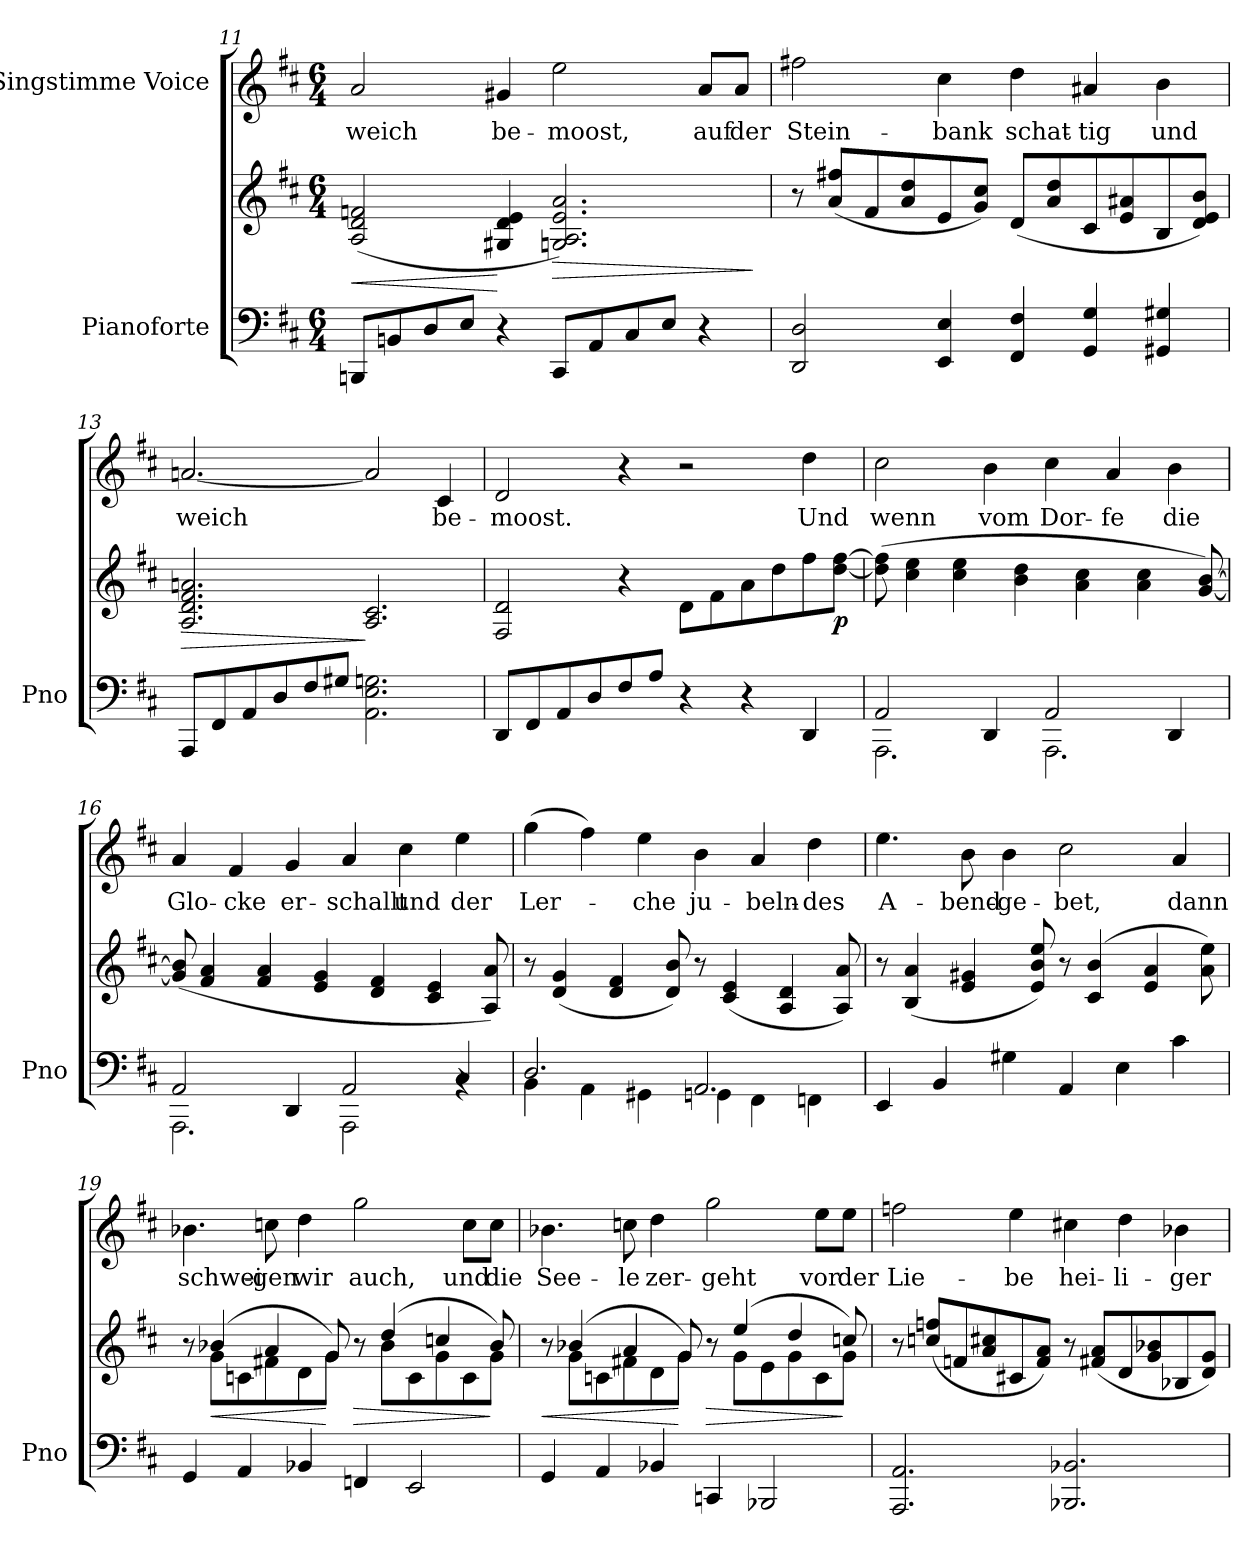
**kern	**kern	**dynam	**kern	**text
*part2	*part2	*part2	*part1	*part1
*staff3	*staff2	*staff2/3	*staff1	*staff1
*I"Pianoforte	*	*	*I"Singstimme Voice	*
*I'Pno	*	*	*	*
*clefF4	*clefG2	*	*clefG2	*
*k[f#c#]	*k[f#c#]	*	*k[f#c#]	*
*M6/4	*M6/4	*	*M6/4	*
=11	=11	=11	=11	=11
!	!	!LO:HP:b	!	!LO:LY:b
8BBBn/L	(<2A/ 2d/ 2fn/	<	2a/	weich
8BBn/	.	.	.	.
8D/	.	.	.	.
8E/J	.	.	.	.
!	!	!	!	!LO:LY:b
4r	4G#X/ 4d/ 4e/	[	4g#X/	be-
!	!	!LO:HP:b	!	!LO:LY:b
8CC#/L	2.Gn/ 2.A/ 2.e/ 2.a/)	>	2ee\	-moost,
8AA/	.	.	.	.
8C#/	.	.	.	.
8E/J	.	.	.	.
!	!	!	!	!LO:LY:b
4r	.	.	8a/L	auf
!	!	!	!	!LO:LY:b
.	.	.	8a/J	der
.	.	]	.	.
!!LO:PB:g=z
=12	=12	=12	=12	=12
!	!	!	!	!LO:LY:b
2DD/ 2D/	8r	.	2ff#X\	Stein-
.	(<8a/ 8ff#X/L	.	.	.
.	8f#/	.	.	.
.	8a/ 8dd/	.	.	.
!	!	!	!	!LO:LY:b
4EE/ 4E/	8e/	.	4cc#\	-bank
.	8g/ 8cc#/J)	.	.	.
!	!	!	!	!LO:LY:b
4FF#/ 4F#/	(<8d/L	.	4dd\	schat-
.	8a/ 8dd/	.	.	.
!	!	!	!	!LO:LY:b
4GG/ 4G/	8c#/	.	4a#X/	-tig
.	8e/ 8a#X/	.	.	.
!	!	!	!	!LO:LY:b
4GG#X/ 4G#X/	8B/	.	4b\	und
.	8d/ 8e/ 8b/J)	.	.	.
=13	=13	=13	=13	=13
!	!	!LO:HP:b	!	!LO:LY:b
8AAA/L	2.A/ 2.d/ 2.f#/ 2.an/	>	[2.an/	weich
8FF#/	.	.	.	.
8AA/	.	.	.	.
8D/	.	.	.	.
8F#/	.	.	.	.
8G#X/J	.	.	.	.
2.AA\ 2.E\ 2.Gn\	2.A/ 2.c#/	]	2a/]	.
!	!	!	!	!LO:LY:b
.	.	.	4c#/	be-
=14	=14	=14	=14	=14
*	*	*	*MM108	*
!	!	!	!	!LO:LY:b
8DD/L	2F#/ 2d/	.	2d/	-moost.
8FF#/	.	.	.	.
8AA/	.	.	.	.
8D/	.	.	.	.
8F#/	4r	.	4r	.
8A/J	.	.	.	.
4r	8d\L	.	2r	.
.	8f#\	.	.	.
4r	8a\	.	.	.
.	8dd\	.	.	.
*	*	*	*MM122	*
!	!	!	!	!LO:LY:b
4DD/	8ff#\	.	4dd\	Und
!	!	!LO:DY:b	!	!
.	([8dd\ [8ff#\J	p	.	.
!!LO:LB:g=z
=15	=15	=15	=15	=15
*^	*	*	*	*
!	!	!	!	!	!LO:LY:b
2AA/	2.AAA\	(>8dd\] 8ff#\]	.	2cc#\	wenn
.	.	4cc#\ 4ee\	.	.	.
.	.	4cc#\ 4ee\	.	.	.
!	!	!	!	!	!LO:LY:b
4DD/	.	.	.	4b\	vom
.	.	4b\ 4dd\	.	.	.
!	!	!	!	!	!LO:LY:b
2AA/	2.AAA\	.	.	4cc#\	Dor-
.	.	4a\ 4cc#\	.	.	.
!	!	!	!	!	!LO:LY:b
.	.	.	.	4a/	-fe
.	.	4a\ 4cc#\	.	.	.
!	!	!	!	!	!LO:LY:b
4DD/	.	.	.	4b\	die
.	.	[8g/ [8b/)	.	.	.
=16	=16	=16	=16	=16	=16
!	!	!	!	!	!LO:LY:b
2AA/	2.AAA\	(<8g/] 8b/]	.	4a/	Glo-
.	.	4f#/ 4a/	.	.	.
!	!	!	!	!	!LO:LY:b
.	.	.	.	4f#/	-cke
.	.	4f#/ 4a/	.	.	.
!	!	!	!	!	!LO:LY:b
4DD/	.	.	.	4g/	er-
.	.	4e/ 4g/	.	.	.
!	!	!	!	!	!LO:LY:b
2AA/	2AAA\	.	.	4a/	-schallt
.	.	4d/ 4f#/	.	.	.
!	!	!	!	!	!LO:LY:b
.	.	.	.	4cc#\	und
.	.	4c#/ 4e/	.	.	.
!	!	!	!	!	!LO:LY:b
4C#/	4rBB	.	.	4ee\	der
.	.	8A/ 8a/)	.	.	.
=17	=17	=17	=17	=17	=17
!	!	!	!	!	!LO:LY:b
2.D/	4BB\	8r	.	(>4gg\	Ler-
.	.	(>4d/ 4g/	.	.	.
.	4AA\	.	.	4ff#\)	.
.	.	4d/ 4f#/	.	.	.
!	!	!	!	!	!LO:LY:b
.	4GG#X\	.	.	4ee\	-che
.	.	8d/ 8b/)	.	.	.
!	!	!	!	!	!LO:LY:b
2.AA/	4GGn\	8r	.	4b\	ju-
.	.	(>4c#/ 4e/	.	.	.
!	!	!	!	!	!LO:LY:b
.	4FF#\	.	.	4a/	-beln-
.	.	4A/ 4d/	.	.	.
!	!	!	!	!	!LO:LY:b
.	4FFn\	.	.	4dd\	-des
.	.	8A/ 8a/)	.	.	.
*v	*v	*	*	*	*
!!LO:LB:g=z
=18	=18	=18	=18	=18
!	!	!	!	!LO:LY:b
4EE/	8r	.	4.ee\	A-
.	(>4B/ 4a/	.	.	.
4BB/	.	.	.	.
!	!	!	!	!LO:LY:b
.	4e/ 4g#X/	.	8b\	-bend-
!	!	!	!	!LO:LY:b
4G#X\	.	.	4b\	-ge-
.	8e/ 8b/ 8ee/)	.	.	.
!	!	!	!	!LO:LY:b
4AA/	8r	.	2cc#\	-bet,
.	(>4c#/ 4b/	.	.	.
4E\	.	.	.	.
.	4e/ 4a/	.	.	.
!	!	!	!	!LO:LY:b
4c#\	.	.	4a/	dann
.	8a\ 8ee\)	.	.	.
=19	=19	=19	=19	=19
*	*^	*	*	*
!	!	!	!	!	!LO:LY:b
4GG/	8r	8ryy	.	4.b-X\	schwei-
!	!	!	!LO:HP:b	!	!
.	(>4b-X/	8g\L	<	.	.
4AA/	.	8cn\	.	.	.
!	!	!	!	!	!LO:LY:b
.	4a/	8f#X\	.	8ccn\	-gen
!	!	!	!	!	!LO:LY:b
4BB-X/	.	8d\	.	4dd\	wir
.	8g/)	8g\J	[	.	.
!	!	!	!LO:HP:b	!	!LO:LY:b
4FFn/	8r	8ryy	>	2gg\	auch,
.	(>4dd/	8b-\L	.	.	.
2EE/	.	8c\	.	.	.
.	4ccn/	8g\	.	.	.
!	!	!	!	!	!LO:LY:b
.	.	8c\	.	8cc\L	und
!	!	!	!	!	!LO:LY:b
.	8b-/)	8g\J	]	8cc\J	die
!!LO:LB:g=z
=20	=20	=20	=20	=20	=20
!	!	!	!LO:HP:b	!	!LO:LY:b
4GG/	8r	8ryy	<	4.b-X\	See-
.	(>4b-X/	8g\L	.	.	.
4AA/	.	8cn\	.	.	.
!	!	!	!	!	!LO:LY:b
.	4a/	8f#X\	.	8ccn\	-le
!	!	!	!	!	!LO:LY:b
4BB-X/	.	8d\	.	4dd\	zer-
.	8g/)	8g\J	[	.	.
!	!	!	!LO:HP:b	!	!LO:LY:b
4CCn/	8r	8ryy	>	2gg\	-geht
.	(>4ee/	8g\L	.	.	.
2BBB-X/	.	8e\	.	.	.
.	4dd/	8g\	.	.	.
!	!	!	!	!	!LO:LY:b
.	.	8c\	.	8ee\L	vor
!	!	!	!	!	!LO:LY:b
.	8ccn/)	8g\J	]	8ee\J	der
=21	=21	=21	=21	=21	=21
!	!	!	!	!	!LO:LY:b
*	*v	*v	*	*	*
2.AAA/ 2.AA/	8r	.	2ffn\	Lie-
.	(<8ccn/ 8ffn/L	.	.	.
.	8fn/	.	.	.
.	8a/ 8cc#X/	.	.	.
!	!	!	!	!LO:LY:b
.	8c#X/	.	4ee\	-be
.	8f/ 8a/J)	.	.	.
!	!	!	!	!LO:LY:b
2.BBB-X/ 2.BB-X/	8r	.	4cc#X\	hei-
.	(<8f#X/ 8a/L	.	.	.
!	!	!	!	!LO:LY:b
.	8d/	.	4dd\	-li-
.	8g/ 8b-X/	.	.	.
!	!	!	!	!LO:LY:b
.	8B-X/	.	4b-X\	-ger
.	8d/ 8g/J)	.	.	.
=	=	=	=	=
*-	*-	*-	*-	*-
